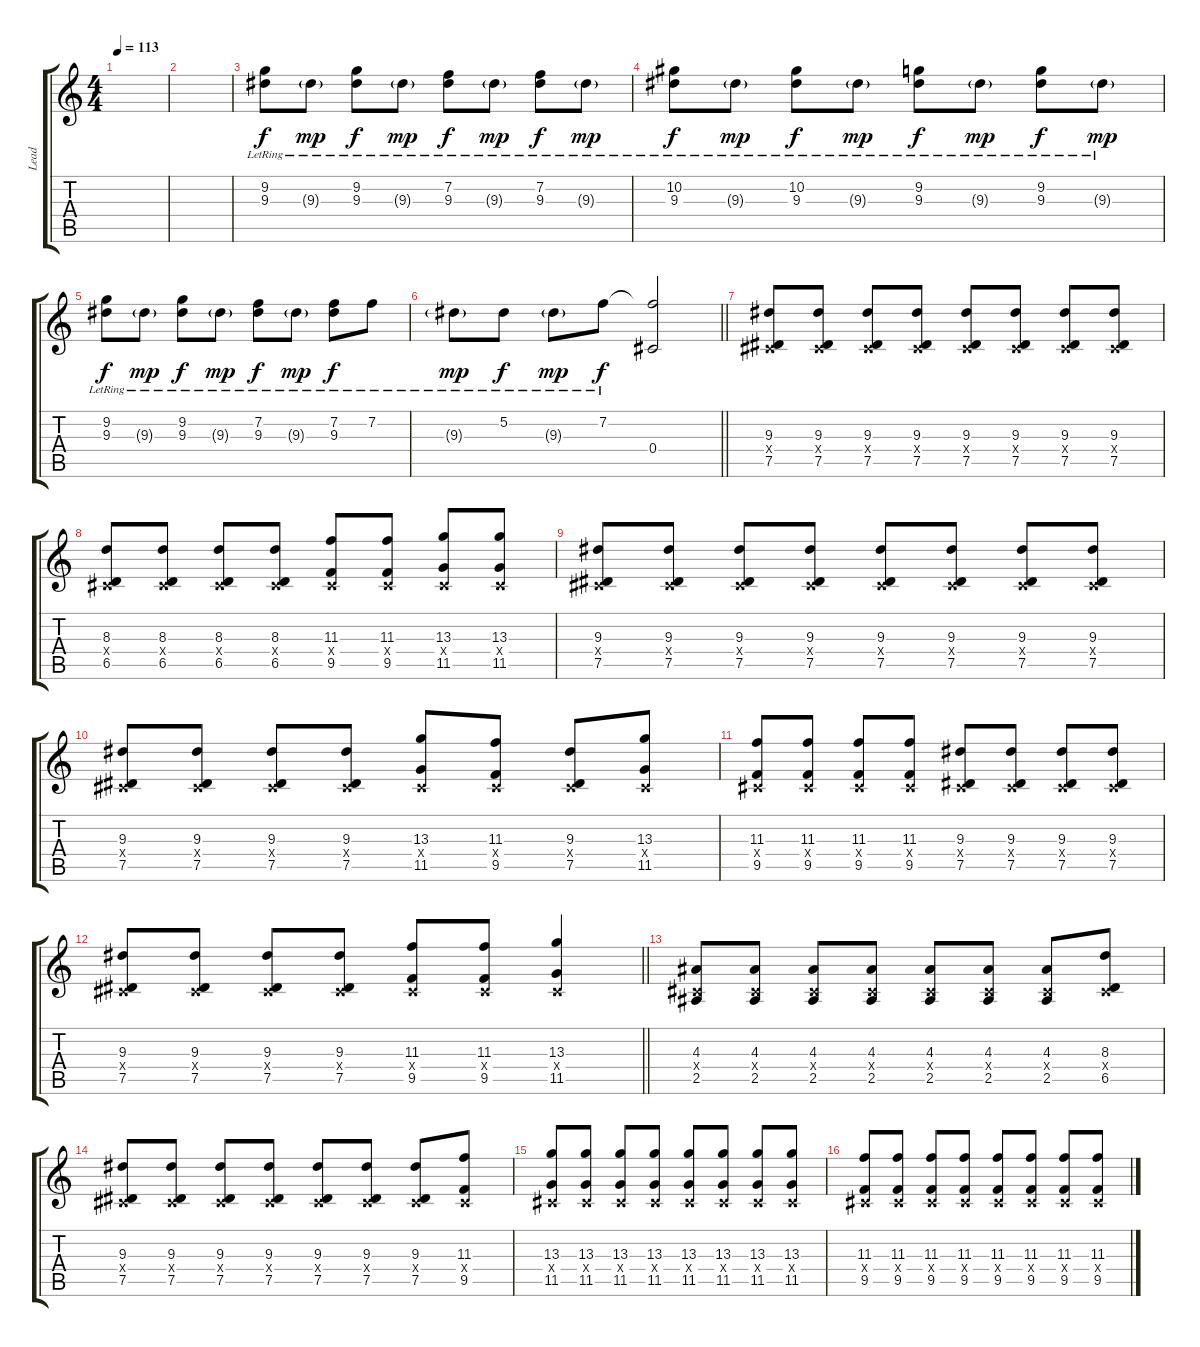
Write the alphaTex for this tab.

\track ("Lead" "Lead") {instrument distortionguitar}
\staff {score tabs}
\tuning (Eb4 Bb3 Gb3 Db3 Ab2 Eb2) {hide}
\ts (4 4)
\tempo 113
\clef g2
\ks c
|
|
(9.2{lr} 9.3{lr}).8{instrument electricguitarclean} 9.3{g lr}.8{dy mp} (9.2{lr} 9.3{lr}).8{dy f} 9.3{g lr}.8{dy mp} (7.2{lr} 9.3{lr}).8{dy f} 9.3{g lr}.8{dy mp} (7.2{lr} 9.3{lr}).8{dy f} 9.3{g lr}.8{dy mp} |
(10.2{lr} 9.3{lr}).8{dy f} 9.3{g lr}.8{dy mp} (10.2{lr} 9.3{lr}).8{dy f} 9.3{g lr}.8{dy mp} (9.2{lr} 9.3{lr}).8{dy f} 9.3{g lr}.8{dy mp} (9.2{lr} 9.3{lr}).8{dy f} 9.3{g lr}.8{dy mp} |
(9.2{lr} 9.3{lr}).8{dy f} 9.3{g lr}.8{dy mp} (9.2{lr} 9.3{lr}).8{dy f} 9.3{g lr}.8{dy mp} (7.2{lr} 9.3{lr}).8{dy f} 9.3{g lr}.8{dy mp} (7.2{lr} 9.3).8{dy f} 7.2{lr}.8 |
\barLineRight lightlight
9.3{g lr}.8{dy mp} 5.2{lr}.8{dy f} 9.3{g lr}.8{dy mp} 7.2{lr}.8{dy f} (7.2{t} 0.4).2 |
\section ("" "")
(9.3 0.4{x} 7.5).8{instrument distortionguitar} (9.3 0.4{x} 7.5).8 (9.3 0.4{x} 7.5).8 (9.3 0.4{x} 7.5).8 (9.3 0.4{x} 7.5).8 (9.3 0.4{x} 7.5).8 (9.3 0.4{x} 7.5).8 (9.3 0.4{x} 7.5).8 |
(8.3 0.4{x} 6.5).8 (8.3 0.4{x} 6.5).8 (8.3 0.4{x} 6.5).8 (8.3 0.4{x} 6.5).8 (11.3 0.4{x} 9.5).8 (11.3 0.4{x} 9.5).8 (13.3 0.4{x} 11.5).8 (13.3 0.4{x} 11.5).8 |
(9.3 0.4{x} 7.5).8 (9.3 0.4{x} 7.5).8 (9.3 0.4{x} 7.5).8 (9.3 0.4{x} 7.5).8 (9.3 0.4{x} 7.5).8 (9.3 0.4{x} 7.5).8 (9.3 0.4{x} 7.5).8 (9.3 0.4{x} 7.5).8 |
(9.3 0.4{x} 7.5).8 (9.3 0.4{x} 7.5).8 (9.3 0.4{x} 7.5).8 (9.3 0.4{x} 7.5).8 (13.3 0.4{x} 11.5).8 (11.3 0.4{x} 9.5).8 (9.3 0.4{x} 7.5).8 (13.3 0.4{x} 11.5).8 |
(11.3 0.4{x} 9.5).8 (11.3 0.4{x} 9.5).8 (11.3 0.4{x} 9.5).8 (11.3 0.4{x} 9.5).8 (9.3 0.4{x} 7.5).8 (9.3 0.4{x} 7.5).8 (9.3 0.4{x} 7.5).8 (9.3 0.4{x} 7.5).8 |
\barLineRight lightlight
(9.3 0.4{x} 7.5).8 (9.3 0.4{x} 7.5).8 (9.3 0.4{x} 7.5).8 (9.3 0.4{x} 7.5).8 (11.3 0.4{x} 9.5).8 (11.3 0.4{x} 9.5).8 (13.3 0.4{x} 11.5).4 |
\section ("" "")
(4.3 0.4{x} 2.5).8 (4.3 0.4{x} 2.5).8 (4.3 0.4{x} 2.5).8 (4.3 0.4{x} 2.5).8 (4.3 0.4{x} 2.5).8 (4.3 0.4{x} 2.5).8 (4.3 0.4{x} 2.5).8 (8.3 0.4{x} 6.5).8 |
(9.3 0.4{x} 7.5).8 (9.3 0.4{x} 7.5).8 (9.3 0.4{x} 7.5).8 (9.3 0.4{x} 7.5).8 (9.3 0.4{x} 7.5).8 (9.3 0.4{x} 7.5).8 (9.3 0.4{x} 7.5).8 (11.3 0.4{x} 9.5).8 |
(13.3 0.4{x} 11.5).8 (13.3 0.4{x} 11.5).8 (13.3 0.4{x} 11.5).8 (13.3 0.4{x} 11.5).8 (13.3 0.4{x} 11.5).8 (13.3 0.4{x} 11.5).8 (13.3 0.4{x} 11.5).8 (13.3 0.4{x} 11.5).8 |
(11.3 0.4{x} 9.5).8 (11.3 0.4{x} 9.5).8 (11.3 0.4{x} 9.5).8 (11.3 0.4{x} 9.5).8 (11.3 0.4{x} 9.5).8 (11.3 0.4{x} 9.5).8 (11.3 0.4{x} 9.5).8 (11.3 0.4{x} 9.5).8
